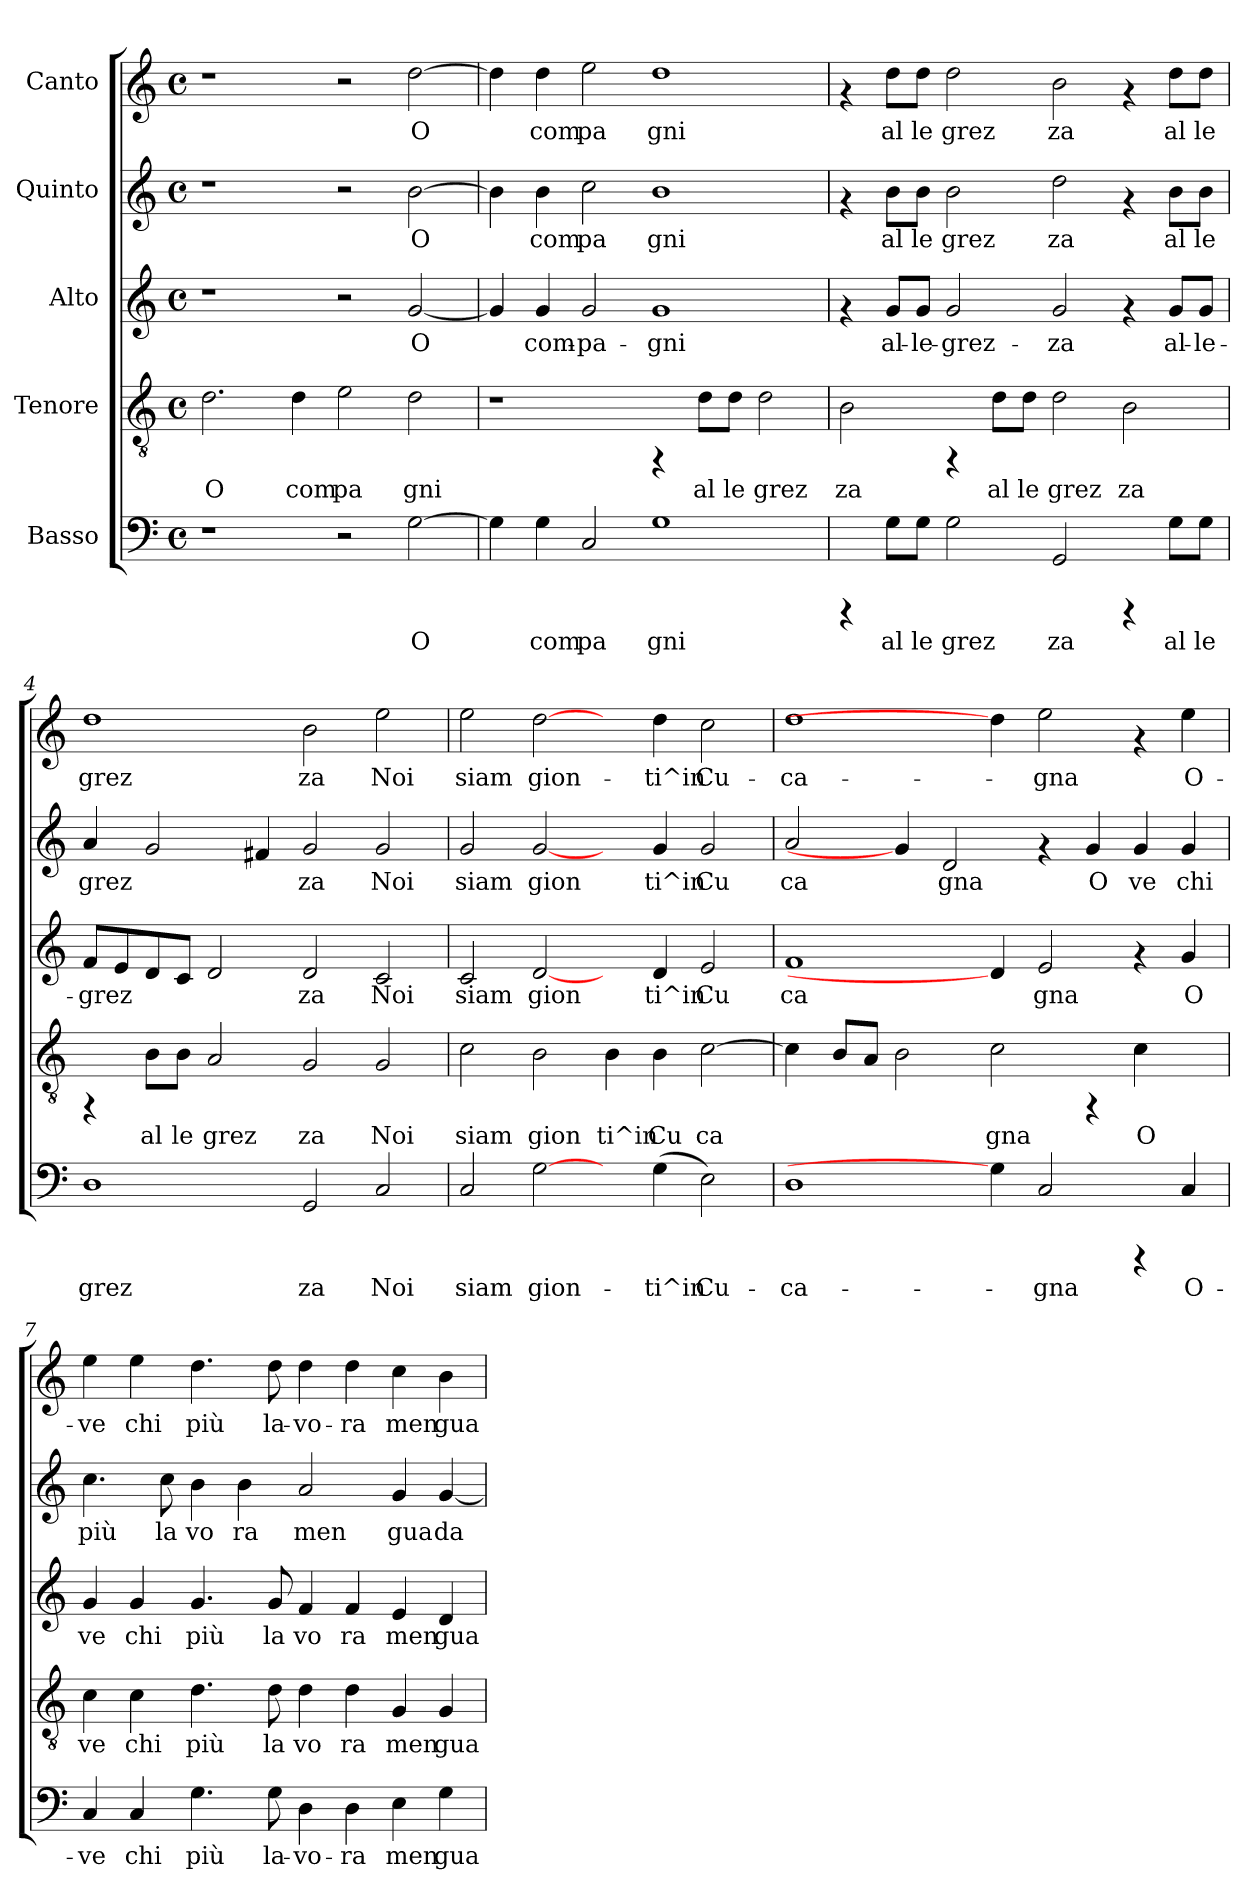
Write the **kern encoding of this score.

**kern	**text	**kern	**text	**kern	**text	**kern	**text	**kern	**text
*part5	*part5	*part4	*part4	*part3	*part3	*part2	*part2	*part1	*part1
*staff5	*staff5	*staff4	*staff4	*staff3	*staff3	*staff2	*staff2	*staff1	*staff1
*I"Basso	*	*I"Tenore	*	*I"Alto	*	*I"Quinto	*	*I"Canto	*
!!LO:PB:g=z
*stria5	*	*stria5	*	*stria5	*	*stria5	*	*stria5	*
*clefF4	*	*clefGv2	*	*clefG2	*	*clefG2	*	*clefG2	*
*k[]	*	*k[]	*	*k[]	*	*k[]	*	*k[]	*
*C:	*	*C:	*	*C:	*	*C:	*	*C:	*
*M4/4	*	*M4/4	*	*M4/4	*	*M4/4	*	*M4/4	*
*met(c)	*	*met(c)	*	*met(c)	*	*met(c)	*	*met(c)	*
=1	=1	=1	=1	=1	=1	=1	=1	=1	=1
!	!	!	!LO:LY:b:cj	!	!	!	!	!	!
1r	.	2.d\	O	1r	.	1r	.	1r	.
!	!	!	!LO:LY:b:cj	!	!	!	!	!	!
.	.	4d\	com	.	.	.	.	.	.
!	!	!	!LO:LY:b:cj	!	!	!	!	!	!
2r	.	2e\	pa	2r	.	2r	.	2r	.
!	!LO:LY:b:cj	!	!LO:LY:b:cj	!	!LO:LY:b:cj	!	!LO:LY:b:cj	!	!LO:LY:b:cj
[>2G\	O	2d\	gni	[<2g/	O	[>2b\	O	[>2dd\	O
=2	=2	=2	=2	=2	=2	=2	=2	=2	=2
!	!LO:LY:b:cj	!	!	!	!LO:LY:b:cj	!	!LO:LY:b:cj	!	!LO:LY:b:cj
4G\]	.	1r	.	4g/]	.	4b\]	.	4dd\]	.
!	!LO:LY:b:cj	!	!	!	!LO:LY:b:cj	!	!LO:LY:b:cj	!	!LO:LY:b:cj
4G\	com	.	.	4g/	com-	4b\	com	4dd\	com
!	!LO:LY:b:cj	!	!	!	!LO:LY:b:cj	!	!LO:LY:b:cj	!	!LO:LY:b:cj
2C/	pa	.	.	2g/	-pa-	2cc\	pa	2ee\	pa
!	!LO:LY:b:cj	!	!	!	!LO:LY:b:cj	!	!LO:LY:b:cj	!	!LO:LY:b:cj
1G	gni	4rFF	.	1g	-gni	1b	gni	1dd	gni
!	!	!	!LO:LY:b:cj	!	!	!	!	!	!
.	.	8d\L	al	.	.	.	.	.	.
!	!	!	!LO:LY:b:cj	!	!	!	!	!	!
.	.	8d\J	le	.	.	.	.	.	.
!	!	!	!LO:LY:b:cj	!	!	!	!	!	!
.	.	2d\	grez	.	.	.	.	.	.
=3	=3	=3	=3	=3	=3	=3	=3	=3	=3
!	!	!	!LO:LY:b:cj	!	!	!	!	!	!
4rCCC	.	2B\	za	4rf	.	4rf	.	4rf	.
!	!LO:LY:b:cj	!	!	!	!LO:LY:b:cj	!	!LO:LY:b:cj	!	!LO:LY:b:cj
8G\L	al	.	.	8g/L	al-	8b\L	al	8dd\L	al
!	!LO:LY:b:cj	!	!	!	!LO:LY:b:cj	!	!LO:LY:b:cj	!	!LO:LY:b:cj
8G\J	le	.	.	8g/J	-le-	8b\J	le	8dd\J	le
!	!LO:LY:b:cj	!	!	!	!LO:LY:b:cj	!	!LO:LY:b:cj	!	!LO:LY:b:cj
2G\	grez	4rFF	.	2g/	-grez-	2b\	grez	2dd\	grez
!	!	!	!LO:LY:b:cj	!	!	!	!	!	!
.	.	8d\L	al	.	.	.	.	.	.
!	!	!	!LO:LY:b:cj	!	!	!	!	!	!
.	.	8d\J	le	.	.	.	.	.	.
!	!LO:LY:b:cj	!	!LO:LY:b:cj	!	!LO:LY:b:cj	!	!LO:LY:b:cj	!	!LO:LY:b:cj
2GG/	za	2d\	grez	2g/	-za	2dd\	za	2b\	za
!	!	!	!LO:LY:b:cj	!	!	!	!	!	!
4rCCC	.	2B\	za	4rf	.	4rf	.	4rf	.
!	!LO:LY:b:cj	!	!	!	!LO:LY:b:cj	!	!LO:LY:b:cj	!	!LO:LY:b:cj
8G\L	al	.	.	8g/L	al-	8b\L	al	8dd\L	al
!	!LO:LY:b:cj	!	!	!	!LO:LY:b:cj	!	!LO:LY:b:cj	!	!LO:LY:b:cj
8G\J	le	.	.	8g/J	-le-	8b\J	le	8dd\J	le
=4	=4	=4	=4	=4	=4	=4	=4	=4	=4
!	!LO:LY:b:cj	!	!	!	!LO:LY:b:cj	!	!LO:LY:b:cj	!	!LO:LY:b:cj
1D	grez	4rFF	.	8f/L	-grez-	4a/	grez	1dd	grez
!	!	!	!	!	!LO:LY:b:cj	!	!	!	!
.	.	.	.	8e/	--	.	.	.	.
!	!	!	!LO:LY:b:cj	!	!LO:LY:b:cj	!	!LO:LY:b:cj	!	!
.	.	8B\L	al	8d/	--	2g/	.	.	.
!	!	!	!LO:LY:b:cj	!	!LO:LY:b:cj	!	!	!	!
.	.	8B\J	le	8c/J	--	.	.	.	.
!	!	!	!LO:LY:b:cj	!	!LO:LY:b:cj	!	!	!	!
.	.	2A/	grez	2d/	--	.	.	.	.
!	!	!	!	!	!	!	!LO:LY:b:cj	!	!
.	.	.	.	.	.	4f#X/	.	.	.
!	!LO:LY:b:cj	!	!LO:LY:b:cj	!	!LO:LY:b:cj	!	!LO:LY:b:cj	!	!LO:LY:b:cj
2GG/	za	2G/	za	2d/	-za	2g/	za	2b\	za
!	!LO:LY:b:cj	!	!LO:LY:b:cj	!	!LO:LY:b:cj	!	!LO:LY:b:cj	!	!LO:LY:b:cj
2C/	Noi	2G/	Noi	2c/	Noi	2g/	Noi	2ee\	Noi
!!LO:LB:g=z
=5	=5	=5	=5	=5	=5	=5	=5	=5	=5
!	!LO:LY:b:cj	!	!LO:LY:b:cj	!	!LO:LY:b:cj	!	!LO:LY:b:cj	!	!LO:LY:b:cj
2C/	siam	2c\	siam	2c/	siam	2g/	siam	2ee\	siam
!	!LO:LY:b:cj	!	!LO:LY:b:cj	!	!LO:LY:b:cj	!	!LO:LY:b:cj	!	!LO:LY:b:cj
[2G\	gion-	2B\	gion	[2d/	gion	[2g/	gion	[2dd\	gion-
!	!	!	!LO:LY:b:cj	!	!	!	!	!	!
4ryy	.	4B\	ti^in	4ryy	.	4ryy	.	4ryy	.
!	!LO:LY:b:cj	!	!LO:LY:b:cj	!	!LO:LY:b:cj	!	!LO:LY:b:cj	!	!LO:LY:b:cj
(<4G\	-ti^in	4B\	Cu	4d/	ti^in	4g/	ti^in	4dd\	-ti^in
!	!LO:LY:b:cj	!	!LO:LY:b:cj	!	!LO:LY:b:cj	!	!LO:LY:b:cj	!	!LO:LY:b:cj
2E\)	Cu-	[>2c\	ca	2e/	Cu	2g/	Cu	2cc\	Cu-
=6	=6	=6	=6	=6	=6	=6	=6	=6	=6
!	!LO:LY:b:cj	!	!LO:LY:b:cj	!	!LO:LY:b:cj	!	!LO:LY:b:cj	!	!LO:LY:b:cj
1D	-ca-	4c\]	.	1f	ca	2a/	ca	1dd	-ca-
!	!	!	!LO:LY:b:cj	!	!	!	!	!	!
.	.	8B/L	.	.	.	.	.	.	.
!	!	!	!LO:LY:b:cj	!	!	!	!	!	!
.	.	8A/J	.	.	.	.	.	.	.
!	!	!	!LO:LY:b:cj	!	!	!	!	!	!
.	.	2B\	.	.	.	4g/]	.	.	.
!	!	!	!	!	!	!	!LO:LY:b:cj	!	!
.	.	.	.	.	.	2d/	gna	.	.
!	!	!	!LO:LY:b:cj	!	!	!	!	!	!
4G\]	.	2c\	gna	4d/]	.	.	.	4dd\]	.
!	!LO:LY:b:cj	!	!	!	!LO:LY:b:cj	!	!	!	!LO:LY:b:cj
2C/	-gna	.	.	2e/	gna	4rf	.	2ee\	-gna
!	!	!	!	!	!	!	!LO:LY:b:cj	!	!
.	.	4rFF	.	.	.	4g/	O	.	.
!	!	!	!LO:LY:b:cj	!	!	!	!LO:LY:b:cj	!	!
4rCCC	.	4c\	O	4rf	.	4g/	ve	4rf	.
!	!LO:LY:b:cj	!	!	!	!LO:LY:b:cj	!	!LO:LY:b:cj	!	!LO:LY:b:cj
4C/	O-	4ryy	.	4g/	O	4g/	chi	4ee\	O-
=7	=7	=7	=7	=7	=7	=7	=7	=7	=7
!	!LO:LY:b:cj	!	!LO:LY:b:cj	!	!LO:LY:b:cj	!	!LO:LY:b:cj	!	!LO:LY:b:cj
4C/	-ve	4c\	ve	4g/	ve	4.cc\	più	4ee\	-ve
!	!LO:LY:b:cj	!	!LO:LY:b:cj	!	!LO:LY:b:cj	!	!	!	!LO:LY:b:cj
4C/	chi	4c\	chi	4g/	chi	.	.	4ee\	chi
!	!	!	!	!	!	!	!LO:LY:b:cj	!	!
.	.	.	.	.	.	8cc\	la	.	.
!	!LO:LY:b:cj	!	!LO:LY:b:cj	!	!LO:LY:b:cj	!	!LO:LY:b:cj	!	!LO:LY:b:cj
4.G\	più	4.d\	più	4.g/	più	4b\	vo	4.dd\	più
!	!	!	!	!	!	!	!LO:LY:b:cj	!	!
.	.	.	.	.	.	4b\	ra	.	.
!	!LO:LY:b:cj	!	!LO:LY:b:cj	!	!LO:LY:b:cj	!	!	!	!LO:LY:b:cj
8G\	la-	8d\	la	8g/	la	.	.	8dd\	la-
!	!LO:LY:b:cj	!	!LO:LY:b:cj	!	!LO:LY:b:cj	!	!LO:LY:b:cj	!	!LO:LY:b:cj
4D\	-vo-	4d\	vo	4f/	vo	2a/	men	4dd\	-vo-
!	!LO:LY:b:cj	!	!LO:LY:b:cj	!	!LO:LY:b:cj	!	!	!	!LO:LY:b:cj
4D\	-ra	4d\	ra	4f/	ra	.	.	4dd\	-ra
!	!LO:LY:b:cj	!	!LO:LY:b:cj	!	!LO:LY:b:cj	!	!LO:LY:b:cj	!	!LO:LY:b:cj
4E\	men	4G/	men	4e/	men	4g/	gua	4cc\	men
!	!LO:LY:b:cj	!	!LO:LY:b:cj	!	!LO:LY:b:cj	!	!LO:LY:b:cj	!	!LO:LY:b:cj
4G\	gua-	4G/	gua	4d/	gua	[<4g/	da	4b\	gua-
=	=	=	=	=	=	=	=	=	=
*-	*-	*-	*-	*-	*-	*-	*-	*-	*-
